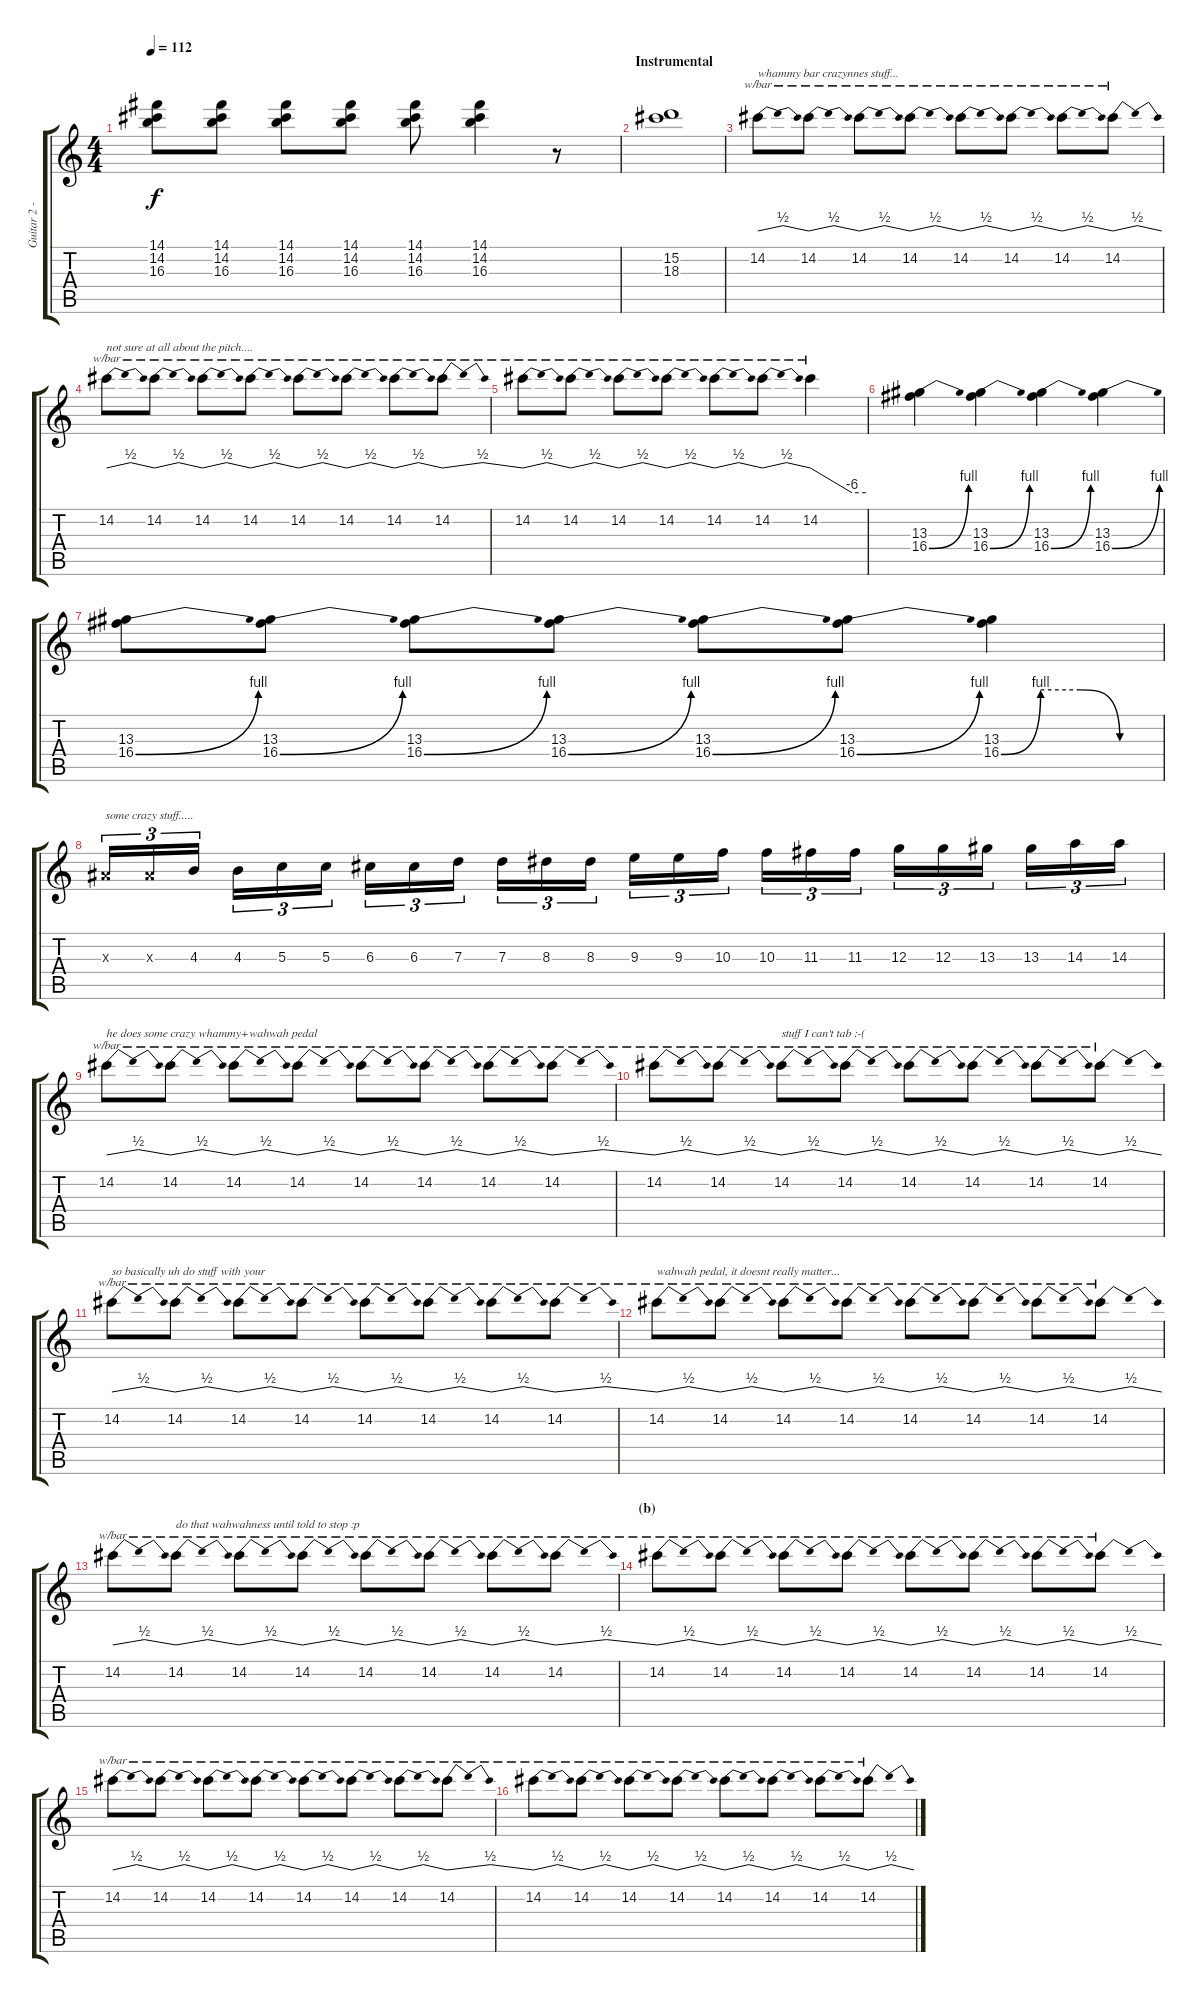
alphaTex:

\track ("Guitar 2 - right" "Guitar 2 -") {instrument overdrivenguitar}
\staff {score tabs}
\tuning (E4 B3 G3 D3 A2 E2) {hide}
\ts (4 4)
\tempo 112
\clef g2
\ks c
(14.1 14.2 16.3).8{dy f} (14.1 14.2 16.3).8 (14.1 14.2 16.3).8 (14.1 14.2 16.3).8 (14.1 14.2 16.3).8 (14.1 14.2 16.3).4 r.8 |
\section ("" "Instrumental")
(15.2 18.3).1 |
14.2.8{tbe (dip default 0 0 30 2 60 0) txt "whammy bar crazynnes stuff..."} 14.2.8{tbe (dip default 0 0 30 2 60 0)} 14.2.8{tbe (dip default 0 0 30 2 60 0)} 14.2.8{tbe (dip default 0 0 30 2 60 0)} 14.2.8{tbe (dip default 0 0 30 2 60 0)} 14.2.8{tbe (dip default 0 0 30 2 60 0)} 14.2.8{tbe (dip default 0 0 30 2 60 0)} 14.2.8{tbe (dip default 0 0 30 2 60 0)} |
14.2.8{tbe (dip default 0 0 30 2 60 0) txt "not sure at all about the pitch...."} 14.2.8{tbe (dip default 0 0 30 2 60 0)} 14.2.8{tbe (dip default 0 0 30 2 60 0)} 14.2.8{tbe (dip default 0 0 30 2 60 0)} 14.2.8{tbe (dip default 0 0 30 2 60 0)} 14.2.8{tbe (dip default 0 0 30 2 60 0)} 14.2.8{tbe (dip default 0 0 30 2 60 0)} 14.2.8{tbe (dip default 0 0 30 2 60 0)} |
14.2.8{tbe (dip default 0 0 30 2 60 0)} 14.2.8{tbe (dip default 0 0 30 2 60 0)} 14.2.8{tbe (dip default 0 0 30 2 60 0)} 14.2.8{tbe (dip default 0 0 30 2 60 0)} 14.2.8{tbe (dip default 0 0 30 2 60 0)} 14.2.8{tbe (dip default 0 0 30 2 60 0)} 14.2.4{tbe (custom default 0 0 45 -24 60 -24)} |
(13.3 16.4{be (bend 0 0 60 4)}).4 (13.3 16.4{be (bend 0 0 60 4)}).4 (13.3 16.4{be (bend 0 0 60 4)}).4 (13.3 16.4{be (bend 0 0 60 4)}).4 |
(13.3 16.4{be (bend 0 0 60 4)}).8 (13.3 16.4{be (bend 0 0 60 4)}).8 (13.3 16.4{be (bend 0 0 60 4)}).8 (13.3 16.4{be (bend 0 0 60 4)}).8 (13.3 16.4{be (bend 0 0 60 4)}).8 (13.3 16.4{be (bend 0 0 60 4)}).8 (13.3 16.4{be (custom 0 0 15 4 30 4 45 0 60 0)}).4 |
3.3{x}.16{tu (3 2) txt "some crazy stuff....."} 3.3{x}.16{tu (3 2)} 4.3.16{tu (3 2)} 4.3.16{tu (3 2)} 5.3.16{tu (3 2)} 5.3.16{tu (3 2)} 6.3.16{tu (3 2)} 6.3.16{tu (3 2)} 7.3.16{tu (3 2)} 7.3.16{tu (3 2)} 8.3.16{tu (3 2)} 8.3.16{tu (3 2)} 9.3.16{tu (3 2)} 9.3.16{tu (3 2)} 10.3.16{tu (3 2)} 10.3.16{tu (3 2)} 11.3.16{tu (3 2)} 11.3.16{tu (3 2)} 12.3.16{tu (3 2)} 12.3.16{tu (3 2)} 13.3.16{tu (3 2)} 13.3.16{tu (3 2)} 14.3.16{tu (3 2)} 14.3.16{tu (3 2)} |
14.2.8{tbe (dip default 0 0 30 2 60 0) txt "he does some crazy whammy+wahwah pedal"} 14.2.8{tbe (dip default 0 0 30 2 60 0)} 14.2.8{tbe (dip default 0 0 30 2 60 0)} 14.2.8{tbe (dip default 0 0 30 2 60 0)} 14.2.8{tbe (dip default 0 0 30 2 60 0)} 14.2.8{tbe (dip default 0 0 30 2 60 0)} 14.2.8{tbe (dip default 0 0 30 2 60 0)} 14.2.8{tbe (dip default 0 0 30 2 60 0)} |
14.2.8{tbe (dip default 0 0 30 2 60 0)} 14.2.8{tbe (dip default 0 0 30 2 60 0)} 14.2.8{tbe (dip default 0 0 30 2 60 0) txt "stuff I can't tab :-("} 14.2.8{tbe (dip default 0 0 30 2 60 0)} 14.2.8{tbe (dip default 0 0 30 2 60 0)} 14.2.8{tbe (dip default 0 0 30 2 60 0)} 14.2.8{tbe (dip default 0 0 30 2 60 0)} 14.2.8{tbe (dip default 0 0 30 2 60 0)} |
14.2.8{tbe (dip default 0 0 30 2 60 0) txt "so basically uh do stuff with your"} 14.2.8{tbe (dip default 0 0 30 2 60 0)} 14.2.8{tbe (dip default 0 0 30 2 60 0)} 14.2.8{tbe (dip default 0 0 30 2 60 0)} 14.2.8{tbe (dip default 0 0 30 2 60 0)} 14.2.8{tbe (dip default 0 0 30 2 60 0)} 14.2.8{tbe (dip default 0 0 30 2 60 0)} 14.2.8{tbe (dip default 0 0 30 2 60 0)} |
14.2.8{tbe (dip default 0 0 30 2 60 0) txt "wahwah pedal, it doesnt really matter..."} 14.2.8{tbe (dip default 0 0 30 2 60 0)} 14.2.8{tbe (dip default 0 0 30 2 60 0)} 14.2.8{tbe (dip default 0 0 30 2 60 0)} 14.2.8{tbe (dip default 0 0 30 2 60 0)} 14.2.8{tbe (dip default 0 0 30 2 60 0)} 14.2.8{tbe (dip default 0 0 30 2 60 0)} 14.2.8{tbe (dip default 0 0 30 2 60 0)} |
14.2.8{tbe (dip default 0 0 30 2 60 0)} 14.2.8{tbe (dip default 0 0 30 2 60 0) txt "do that wahwahness until told to stop :p"} 14.2.8{tbe (dip default 0 0 30 2 60 0)} 14.2.8{tbe (dip default 0 0 30 2 60 0)} 14.2.8{tbe (dip default 0 0 30 2 60 0)} 14.2.8{tbe (dip default 0 0 30 2 60 0)} 14.2.8{tbe (dip default 0 0 30 2 60 0)} 14.2.8{tbe (dip default 0 0 30 2 60 0)} |
\section ("" "(b)")
14.2.8{tbe (dip default 0 0 30 2 60 0)} 14.2.8{tbe (dip default 0 0 30 2 60 0)} 14.2.8{tbe (dip default 0 0 30 2 60 0)} 14.2.8{tbe (dip default 0 0 30 2 60 0)} 14.2.8{tbe (dip default 0 0 30 2 60 0)} 14.2.8{tbe (dip default 0 0 30 2 60 0)} 14.2.8{tbe (dip default 0 0 30 2 60 0)} 14.2.8{tbe (dip default 0 0 30 2 60 0)} |
14.2.8{tbe (dip default 0 0 30 2 60 0)} 14.2.8{tbe (dip default 0 0 30 2 60 0)} 14.2.8{tbe (dip default 0 0 30 2 60 0)} 14.2.8{tbe (dip default 0 0 30 2 60 0)} 14.2.8{tbe (dip default 0 0 30 2 60 0)} 14.2.8{tbe (dip default 0 0 30 2 60 0)} 14.2.8{tbe (dip default 0 0 30 2 60 0)} 14.2.8{tbe (dip default 0 0 30 2 60 0)} |
14.2.8{tbe (dip default 0 0 30 2 60 0)} 14.2.8{tbe (dip default 0 0 30 2 60 0)} 14.2.8{tbe (dip default 0 0 30 2 60 0)} 14.2.8{tbe (dip default 0 0 30 2 60 0)} 14.2.8{tbe (dip default 0 0 30 2 60 0)} 14.2.8{tbe (dip default 0 0 30 2 60 0)} 14.2.8{tbe (dip default 0 0 30 2 60 0)} 14.2.8{tbe (dip default 0 0 30 2 60 0)}
